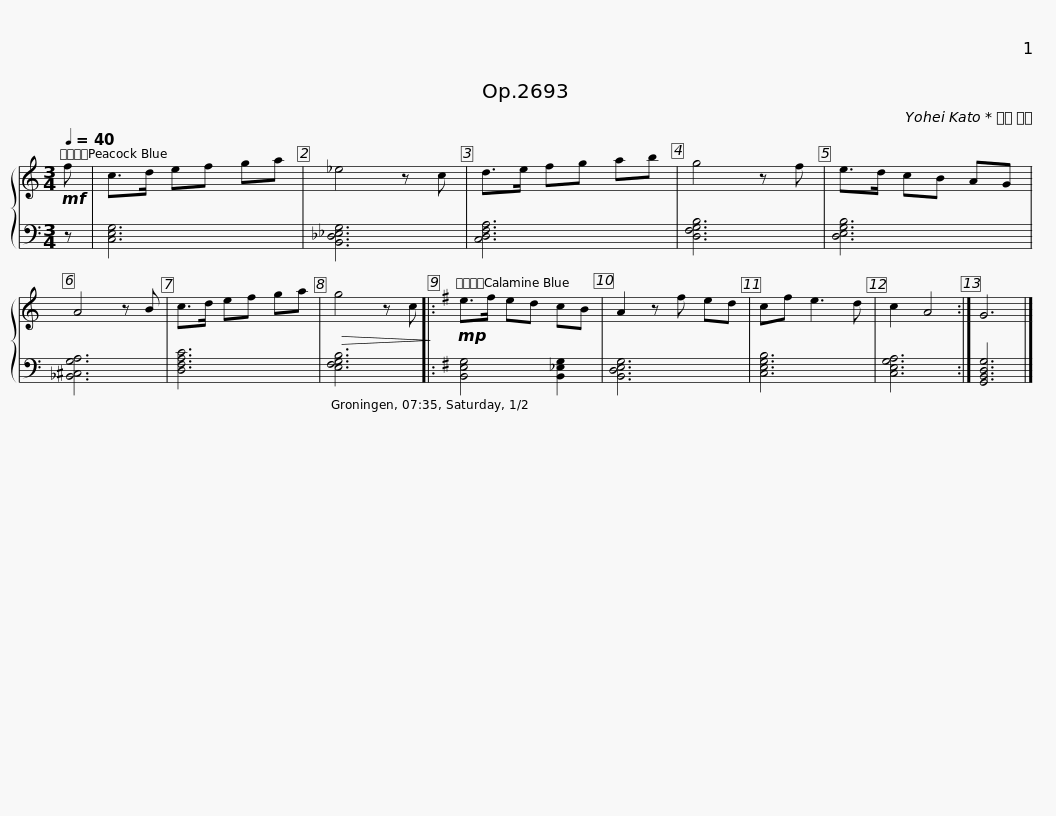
X:1
%%score { 1 | 2 }
L:1/8
Q:1/4=40
M:3/4
I:linebreak $
K:C
V:1 treble
V:2 bass
V:1
!mf! f | c>d ef ga | _e4 z c | d>e fg ab | g4 z f | %5
 e>d cB AG | A4 z B | c>d ef ga |$!>(! g4 z c!>)! |:[K:G]!mp! e>f ed cB | %10
 A2 z f ed | cf e3 d | c2 A4 :| G6 |] %14
V:2
 z | [C,E,G,]6 | [B,,_D,_E,G,]6 | [C,D,F,A,]6 | [D,F,G,B,]6 | %5
 [D,E,G,B,]6 | [_B,,^C,G,A,]6 | [D,F,A,C]6 |$ [E,F,G,B,]6 |:[K:G] [B,,E,G,]4 [B,,_E,G,]2 | %10
 [B,,D,E,G,]6 | [C,E,G,B,]6 | [C,E,G,A,]6 :| [G,,B,,D,G,]6 |] %14
